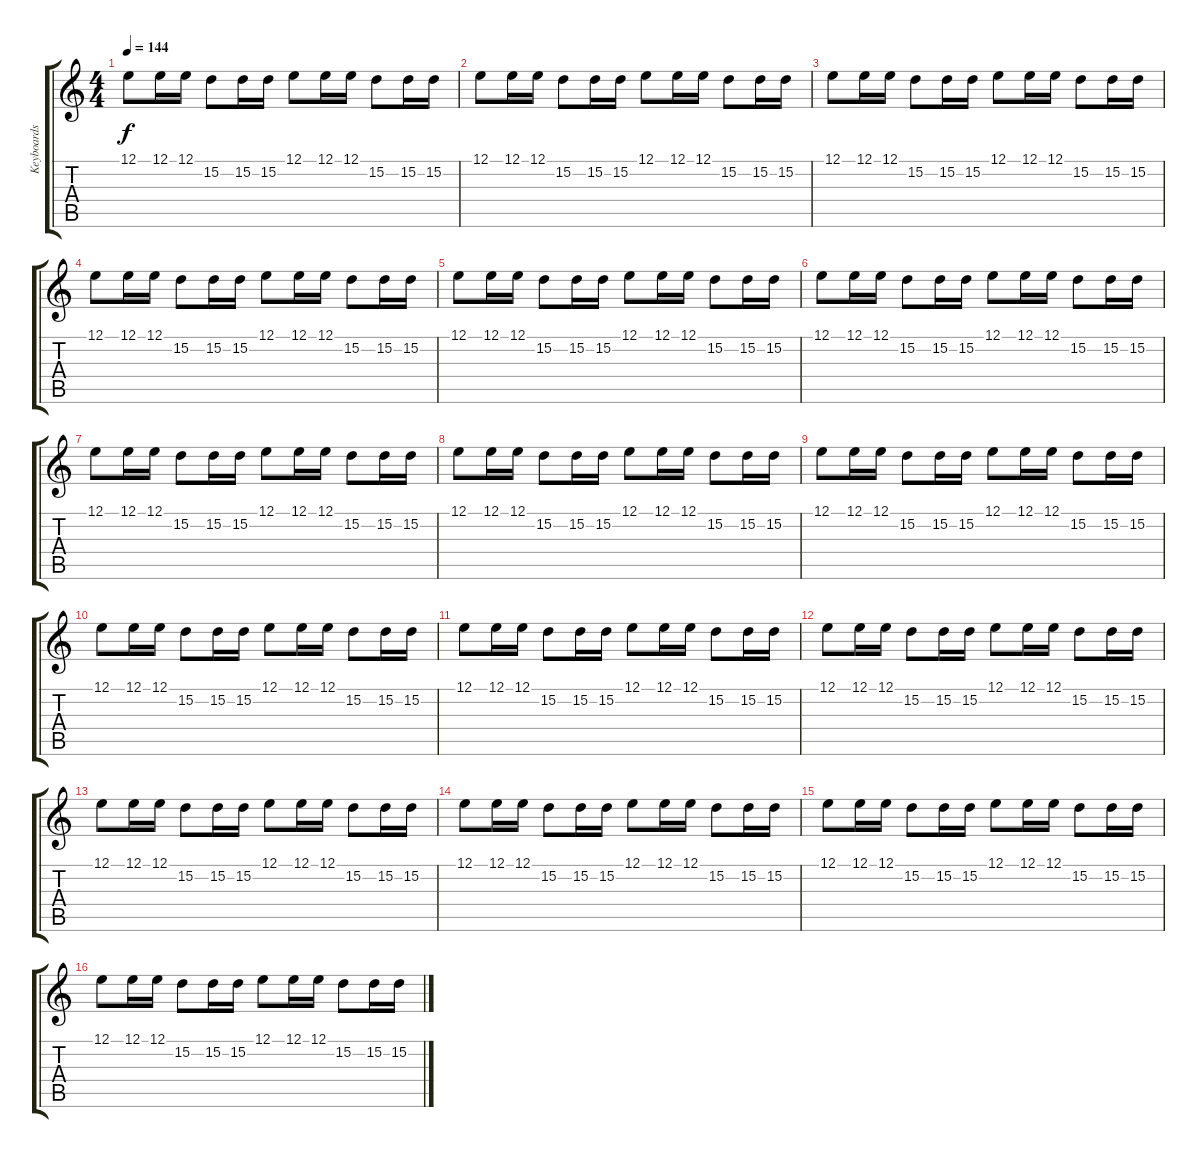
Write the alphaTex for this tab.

\track ("Keyboards" "Keyboards") {instrument electricpiano1}
\staff {score tabs}
\tuning (E4 B3 G3 D3 A2 E2) {hide}
\ts (4 4)
\tempo 144
\clef g2
\ks c
12.1.8{dy f} 12.1.16 12.1.16 15.2.8 15.2.16 15.2.16 12.1.8 12.1.16 12.1.16 15.2.8 15.2.16 15.2.16 |
12.1.8 12.1.16 12.1.16 15.2.8 15.2.16 15.2.16 12.1.8 12.1.16 12.1.16 15.2.8 15.2.16 15.2.16 |
12.1.8 12.1.16 12.1.16 15.2.8 15.2.16 15.2.16 12.1.8 12.1.16 12.1.16 15.2.8 15.2.16 15.2.16 |
12.1.8 12.1.16 12.1.16 15.2.8 15.2.16 15.2.16 12.1.8 12.1.16 12.1.16 15.2.8 15.2.16 15.2.16 |
12.1.8 12.1.16 12.1.16 15.2.8 15.2.16 15.2.16 12.1.8 12.1.16 12.1.16 15.2.8 15.2.16 15.2.16 |
12.1.8 12.1.16 12.1.16 15.2.8 15.2.16 15.2.16 12.1.8 12.1.16 12.1.16 15.2.8 15.2.16 15.2.16 |
12.1.8 12.1.16 12.1.16 15.2.8 15.2.16 15.2.16 12.1.8 12.1.16 12.1.16 15.2.8 15.2.16 15.2.16 |
12.1.8 12.1.16 12.1.16 15.2.8 15.2.16 15.2.16 12.1.8 12.1.16 12.1.16 15.2.8 15.2.16 15.2.16 |
12.1.8 12.1.16 12.1.16 15.2.8 15.2.16 15.2.16 12.1.8 12.1.16 12.1.16 15.2.8 15.2.16 15.2.16 |
12.1.8 12.1.16 12.1.16 15.2.8 15.2.16 15.2.16 12.1.8 12.1.16 12.1.16 15.2.8 15.2.16 15.2.16 |
12.1.8 12.1.16 12.1.16 15.2.8 15.2.16 15.2.16 12.1.8 12.1.16 12.1.16 15.2.8 15.2.16 15.2.16 |
12.1.8 12.1.16 12.1.16 15.2.8 15.2.16 15.2.16 12.1.8 12.1.16 12.1.16 15.2.8 15.2.16 15.2.16 |
12.1.8 12.1.16 12.1.16 15.2.8 15.2.16 15.2.16 12.1.8 12.1.16 12.1.16 15.2.8 15.2.16 15.2.16 |
12.1.8 12.1.16 12.1.16 15.2.8 15.2.16 15.2.16 12.1.8 12.1.16 12.1.16 15.2.8 15.2.16 15.2.16 |
12.1.8 12.1.16 12.1.16 15.2.8 15.2.16 15.2.16 12.1.8 12.1.16 12.1.16 15.2.8 15.2.16 15.2.16 |
12.1.8 12.1.16 12.1.16 15.2.8 15.2.16 15.2.16 12.1.8 12.1.16 12.1.16 15.2.8 15.2.16 15.2.16
